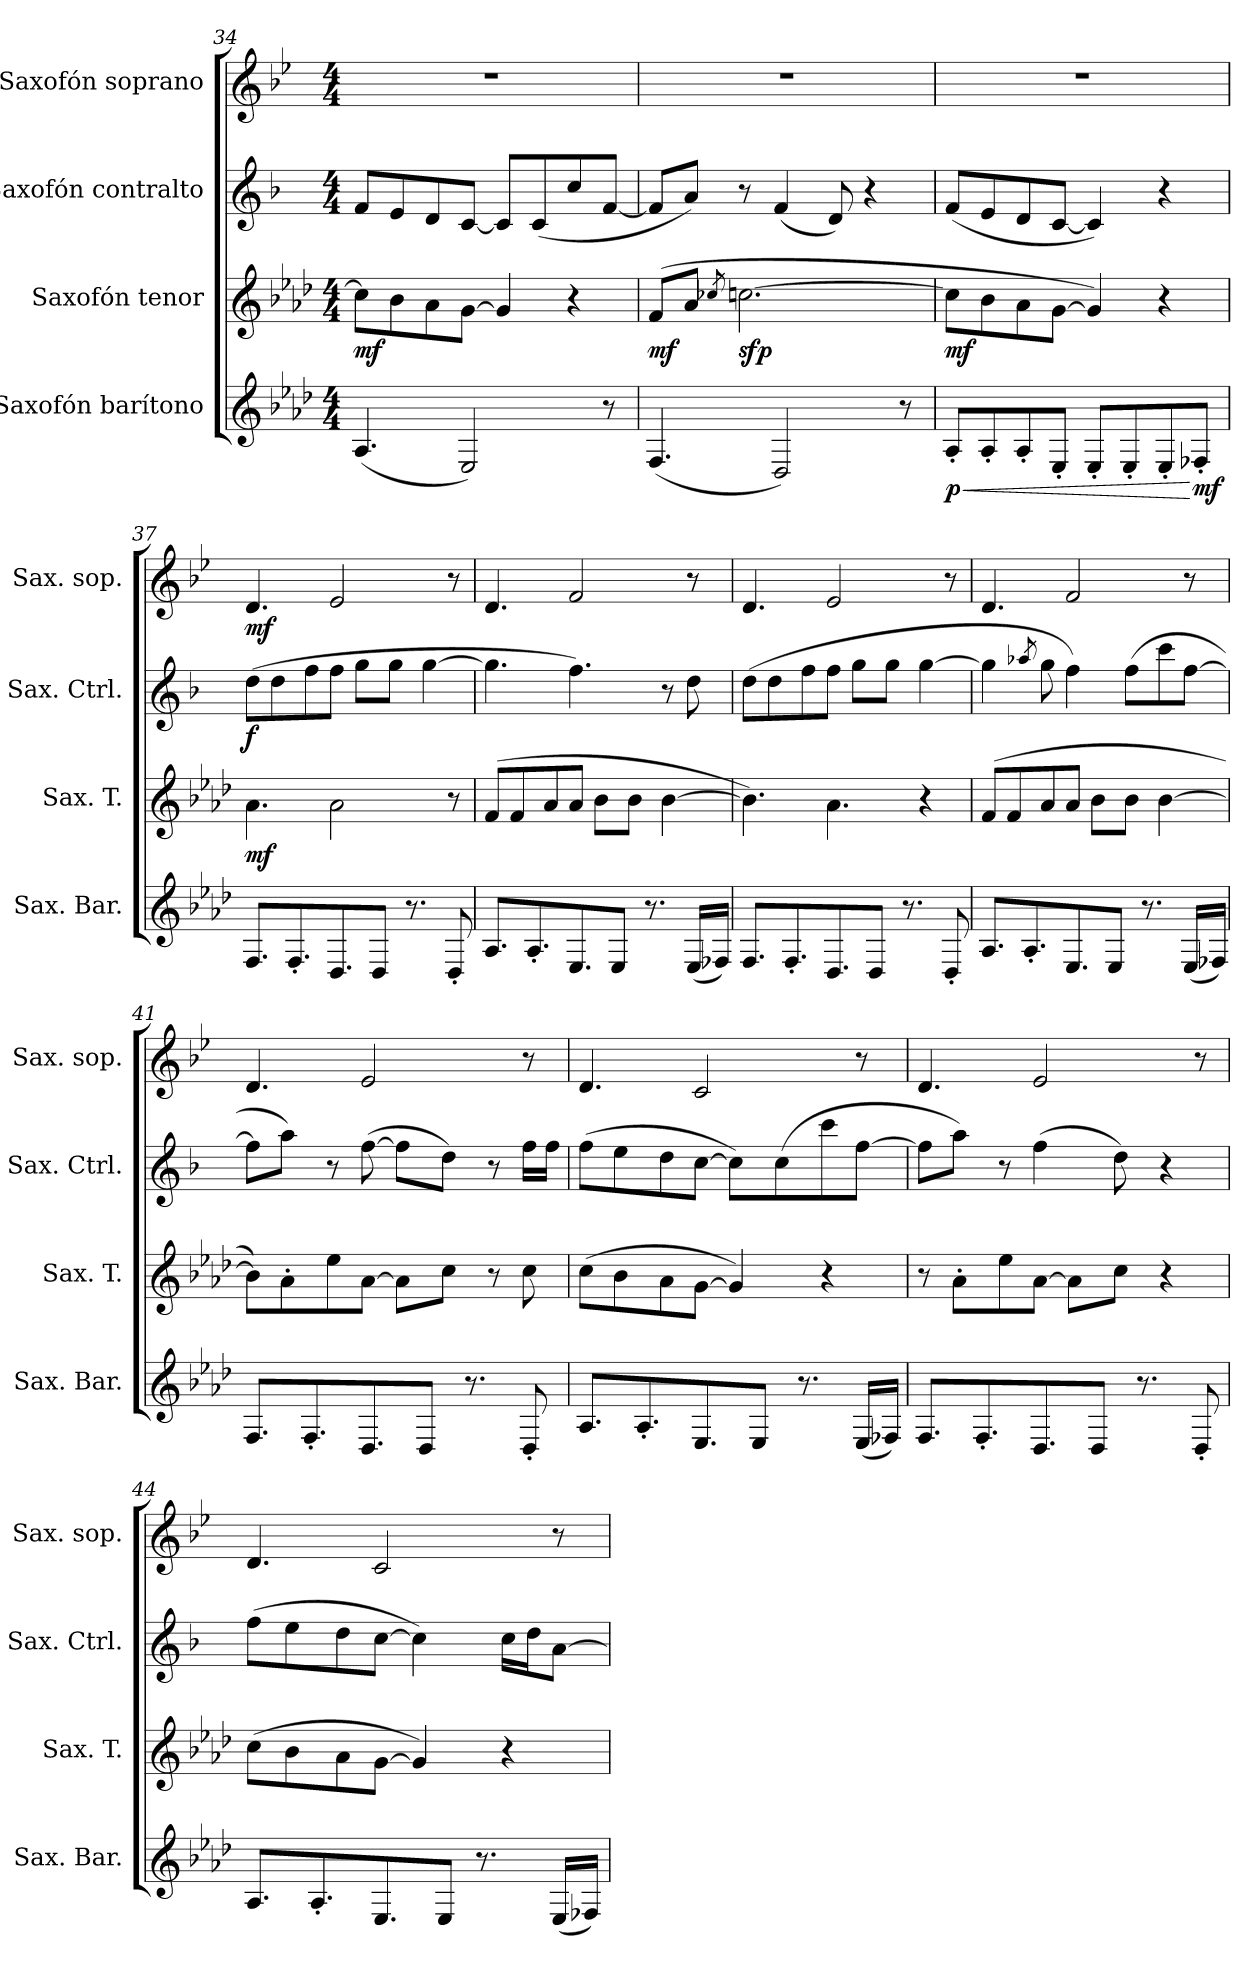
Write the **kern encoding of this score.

**kern	**dynam	**kern	**dynam	**kern	**dynam	**kern	**dynam
*part4	*part4	*part3	*part3	*part2	*part2	*part1	*part1
*staff4	*staff4	*staff3	*staff3	*staff2	*staff2	*staff1	*staff1
*I"Saxofón barítono	*	*I"Saxofón tenor	*	*I"Saxofón contralto	*	*I"Saxofón soprano	*
*I'Sax. Bar.	*	*I'Sax. T.	*	*I'Sax. Ctrl.	*	*I'Sax. sop.	*
*clefG2	*	*clefG2	*	*clefG2	*	*clefG2	*
*ITrd12c21	*	*ITrd8c14	*	*ITrd5c9	*	*ITrd1c2	*
*k[b-e-a-d-]	*	*k[b-e-a-d-]	*	*k[b-e-a-d-]	*	*k[b-e-a-d-]	*
*M4/4	*	*M4/4	*	*M4/4	*	*M4/4	*
=34	=34	=34	=34	=34	=34	=34	=34
!	!	!	!LO:DY:b	!	!	!	!
(<4.AA-/	.	8c\L]	mf	8A-/L	.	1r	.
.	.	8B-\	.	8G/	.	.	.
.	.	8A-\	.	8F/	.	.	.
2EE-/)	.	[8G\J	.	[8E-/J	.	.	.
.	.	4G/]	.	8E-/L]	.	.	.
.	.	.	.	(<8E-/	.	.	.
.	.	4r	.	8e-/	.	.	.
8r	.	.	.	[8A-/J	.	.	.
!!LO:LB:g=z
=35	=35	=35	=35	=35	=35	=35	=35
!	!	!	!LO:DY:b	!	!	!	!
(<4.FF/	.	(>8F/L	mf	8A-/L]	.	1r	.
.	.	8A-/J	.	8c/J)	.	.	.
.	.	8qc-X/	.	.	.	.	.
!	!	!	!LO:DY:b	!	!	!	!
.	.	[2.cn\	sfp	8r	.	.	.
2DD-/)	.	.	.	(<4A-/	.	.	.
.	.	.	.	8F/)	.	.	.
.	.	.	.	4r	.	.	.
8r	.	.	.	.	.	.	.
=36	=36	=36	=36	=36	=36	=36	=36
!	!LO:HP:b	!	!	!	!	!	!
!	!LO:DY:n=1:b	!	!LO:DY:b	!	!	!	!
8AA-'/L	< p	8c\L]	mf	(<8A-/L	.	1r	.
8AA-'/	.	8B-\	.	8G/	.	.	.
8AA-'/	.	8A-\	.	8F/	.	.	.
8EE-'/J	.	[8G\J	.	[8E-/J	.	.	.
8EE-'/L	.	4G/])	.	4E-/])	.	.	.
8EE-'/	.	.	.	.	.	.	.
8EE-'/	.	4r	.	4r	.	.	.
!	!LO:DY:n=2:b	!	!	!	!	!	!
8FF-X'/J	[ mf	.	.	.	.	.	.
=37	=37	=37	=37	=37	=37	=37	=37
!	!	!	!LO:DY:b	!	!LO:DY:b	!	!LO:DY:b
8.FF/L	.	4.A-\	mf	(>8f\L	f	4.c/	mf
.	.	.	.	8f\	.	.	.
8.FF'/	.	.	.	.	.	.	.
.	.	.	.	8a-\	.	.	.
8.DD-/	.	2A-\	.	8a-\J	.	2d-/	.
.	.	.	.	8b-\L	.	.	.
8DD-/J	.	.	.	.	.	.	.
.	.	.	.	8b-\J	.	.	.
8.r	.	.	.	.	.	.	.
.	.	.	.	[4b-\	.	.	.
8DD-'/	.	8r	.	.	.	8r	.
!!LO:PB:g=z
=38	=38	=38	=38	=38	=38	=38	=38
8.AA-/L	.	(>8F/L	.	4.b-\]	.	4.c/	.
.	.	8F/	.	.	.	.	.
8.AA-'/	.	.	.	.	.	.	.
.	.	8A-/	.	.	.	.	.
8.EE-/	.	8A-/J	.	4.a-\)	.	2e-/	.
.	.	8B-\L	.	.	.	.	.
8EE-/J	.	.	.	.	.	.	.
.	.	8B-\J	.	.	.	.	.
8.r	.	.	.	.	.	.	.
.	.	[4B-\	.	8r	.	.	.
(<16EE-/LL	.	.	.	8f\	.	8r	.
16FF-X/JJ)	.	.	.	.	.	.	.
=39	=39	=39	=39	=39	=39	=39	=39
8.FF/L	.	4.B-\])	.	(>8f\L	.	4.c/	.
.	.	.	.	8f\	.	.	.
8.FF'/	.	.	.	.	.	.	.
.	.	.	.	8a-\	.	.	.
8.DD-/	.	4.A-\	.	8a-\J	.	2d-/	.
.	.	.	.	8b-\L	.	.	.
8DD-/J	.	.	.	.	.	.	.
.	.	.	.	8b-\J	.	.	.
8.r	.	.	.	.	.	.	.
.	.	4r	.	[4b-\	.	.	.
8DD-'/	.	.	.	.	.	8r	.
=40	=40	=40	=40	=40	=40	=40	=40
8.AA-/L	.	(>8F/L	.	4b-\]	.	4.c/	.
.	.	8F/	.	.	.	.	.
8.AA-'/	.	.	.	.	.	.	.
.	.	.	.	8qcc-X/	.	.	.
.	.	8A-/	.	8b-\	.	.	.
8.EE-/	.	8A-/J	.	4a-\)	.	2e-/	.
.	.	8B-\L	.	.	.	.	.
8EE-/J	.	.	.	.	.	.	.
.	.	8B-\J	.	(>8a-\L	.	.	.
8.r	.	.	.	.	.	.	.
.	.	[4B-\	.	8ee-\	.	.	.
(<16EE-/LL	.	.	.	[8a-\J	.	8r	.
16FF-X/JJ)	.	.	.	.	.	.	.
!!LO:LB:g=z
=41	=41	=41	=41	=41	=41	=41	=41
8.FF/L	.	8B-\L])	.	8a-\L]	.	4.c/	.
.	.	8A-'\	.	8cc\J)	.	.	.
8.FF'/	.	.	.	.	.	.	.
.	.	8e-\	.	8r	.	.	.
8.DD-/	.	[8A-\J	.	(>[8a-\	.	2d-/	.
.	.	8A-\L]	.	8a-\L]	.	.	.
8DD-/J	.	.	.	.	.	.	.
.	.	8c\J	.	8f\J)	.	.	.
8.r	.	.	.	.	.	.	.
.	.	8r	.	8r	.	.	.
8DD-'/	.	8c\	.	16a-\LL	.	8r	.
.	.	.	.	16a-\JJ	.	.	.
=42	=42	=42	=42	=42	=42	=42	=42
8.AA-/L	.	(>8c\L	.	(>8a-\L	.	4.c/	.
.	.	8B-\	.	8g\	.	.	.
8.AA-'/	.	.	.	.	.	.	.
.	.	8A-\	.	8f\	.	.	.
8.EE-/	.	[8G\J	.	[8e-\J	.	2B-/	.
.	.	4G/])	.	8e-\L])	.	.	.
8EE-/J	.	.	.	.	.	.	.
.	.	.	.	(>8e-\	.	.	.
8.r	.	.	.	.	.	.	.
.	.	4r	.	8ee-\	.	.	.
(<16EE-/LL	.	.	.	[8a-\J	.	8r	.
16FF-X/JJ)	.	.	.	.	.	.	.
=43	=43	=43	=43	=43	=43	=43	=43
8.FF/L	.	8r	.	8a-\L]	.	4.c/	.
.	.	8A-'\L	.	8cc\J)	.	.	.
8.FF'/	.	.	.	.	.	.	.
.	.	8e-\	.	8r	.	.	.
8.DD-/	.	[8A-\J	.	(>4a-\	.	2d-/	.
.	.	8A-\L]	.	.	.	.	.
8DD-/J	.	.	.	.	.	.	.
.	.	8c\J	.	8f\)	.	.	.
8.r	.	.	.	.	.	.	.
.	.	4r	.	4r	.	.	.
8DD-'/	.	.	.	.	.	8r	.
!!LO:LB:g=z
=44	=44	=44	=44	=44	=44	=44	=44
8.AA-/L	.	(>8c\L	.	(>8a-\L	.	4.c/	.
.	.	8B-\	.	8g\	.	.	.
8.AA-'/	.	.	.	.	.	.	.
.	.	8A-\	.	8f\	.	.	.
8.EE-/	.	[8G\J	.	[8e-\J	.	2B-/	.
.	.	4G/])	.	4e-\])	.	.	.
8EE-/J	.	.	.	.	.	.	.
8.r	.	.	.	.	.	.	.
.	.	4r	.	16e-\LL	.	.	.
.	.	.	.	16f\J	.	.	.
(<16EE-/LL	.	.	.	[8c\J	.	8r	.
16FF-X/JJ)	.	.	.	.	.	.	.
=	=	=	=	=	=	=	=
*-	*-	*-	*-	*-	*-	*-	*-
